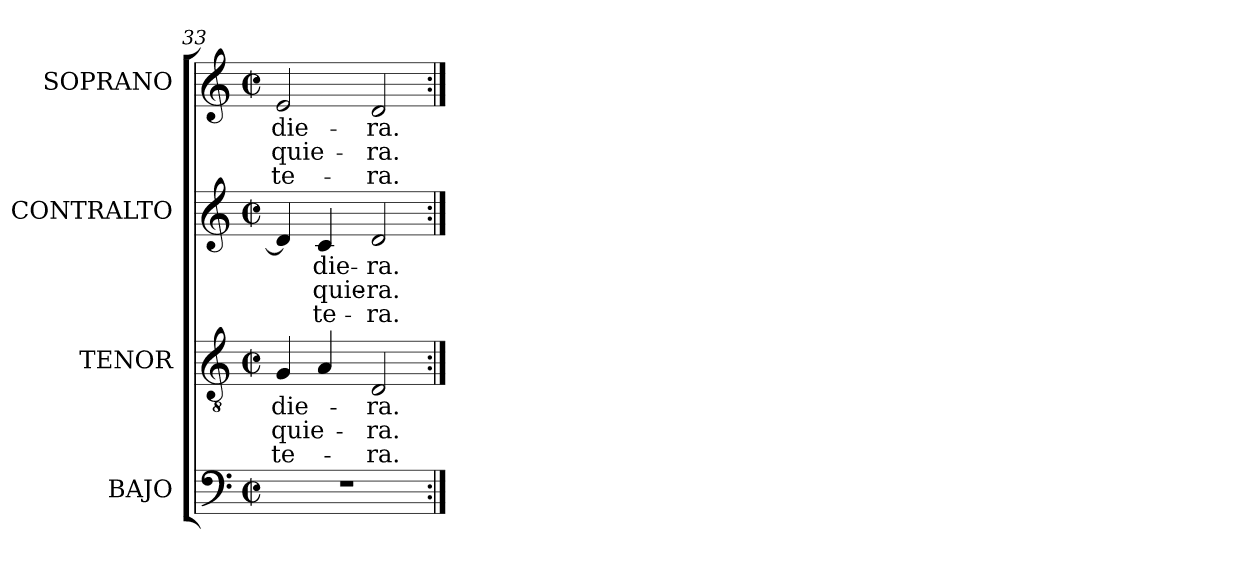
**kern	**kern	**text	**text	**text	**kern	**text	**text	**text	**kern	**text	**text	**text
*part4	*part3	*part3	*part3	*part3	*part2	*part2	*part2	*part2	*part1	*part1	*part1	*part1
*staff4	*staff3	*staff3	*staff3	*staff3	*staff2	*staff2	*staff2	*staff2	*staff1	*staff1	*staff1	*staff1
*I"BAJO	*I"TENOR	*	*	*	*I"CONTRALTO	*	*	*	*I"SOPRANO	*	*	*
*I'B.	*I'T.	*	*	*	*I'A.	*	*	*	*I'S.	*	*	*
*clefF4	*clefGv2	*	*	*	*clefG2	*	*	*	*clefG2	*	*	*
*	*ITrd7c12	*	*	*	*	*	*	*	*	*	*	*
*k[]	*k[]	*	*	*	*k[]	*	*	*	*k[]	*	*	*
*C:	*C:	*	*	*	*C:	*	*	*	*C:	*	*	*
*M2/2	*M2/2	*	*	*	*M2/2	*	*	*	*M2/2	*	*	*
*met(c|)	*met(c|)	*	*	*	*met(c|)	*	*	*	*met(c|)	*	*	*
=33	=33	=33	=33	=33	=33	=33	=33	=33	=33	=33	=33	=33
!	!	!LO:LY:b:color=#000000	!LO:LY:b:color=#000000	!LO:LY:b:color=#000000	!	!	!	!	!	!	!	!
!	!	!	!	!	!	!	!	!	!	!LO:LY:b:color=#000000	!LO:LY:b:color=#000000	!LO:LY:b:color=#000000
1r	4GGi/	die-	-quie-	-te-	4di/]	.	.	.	2ei/	die-	-quie-	-te-
!	!	!	!	!	!	!LO:LY:b:color=#000000	!LO:LY:b:color=#000000	!LO:LY:b:color=#000000	!	!	!	!
.	4AAi/	.	.	.	4ci/	die-	-quie-	-te-	.	.	.	.
!	!	!LO:LY:b:color=#000000	!LO:LY:b:color=#000000	!LO:LY:b:color=#000000	!	!	!	!	!	!	!	!
!	!	!	!	!	!	!LO:LY:b:color=#000000	!LO:LY:b:color=#000000	!LO:LY:b:color=#000000	!	!	!	!
!	!	!	!	!	!	!	!	!	!	!LO:LY:b:color=#000000	!LO:LY:b:color=#000000	!LO:LY:b:color=#000000
.	2DDi/	-ra.	-ra.	-ra.	2di/	-ra.	-ra.	-ra.	2di/	-ra.	-ra.	-ra.
=:|!	=:|!	=:|!	=:|!	=:|!	=:|!	=:|!	=:|!	=:|!	=:|!	=:|!	=:|!	=:|!
*-	*-	*-	*-	*-	*-	*-	*-	*-	*-	*-	*-	*-
